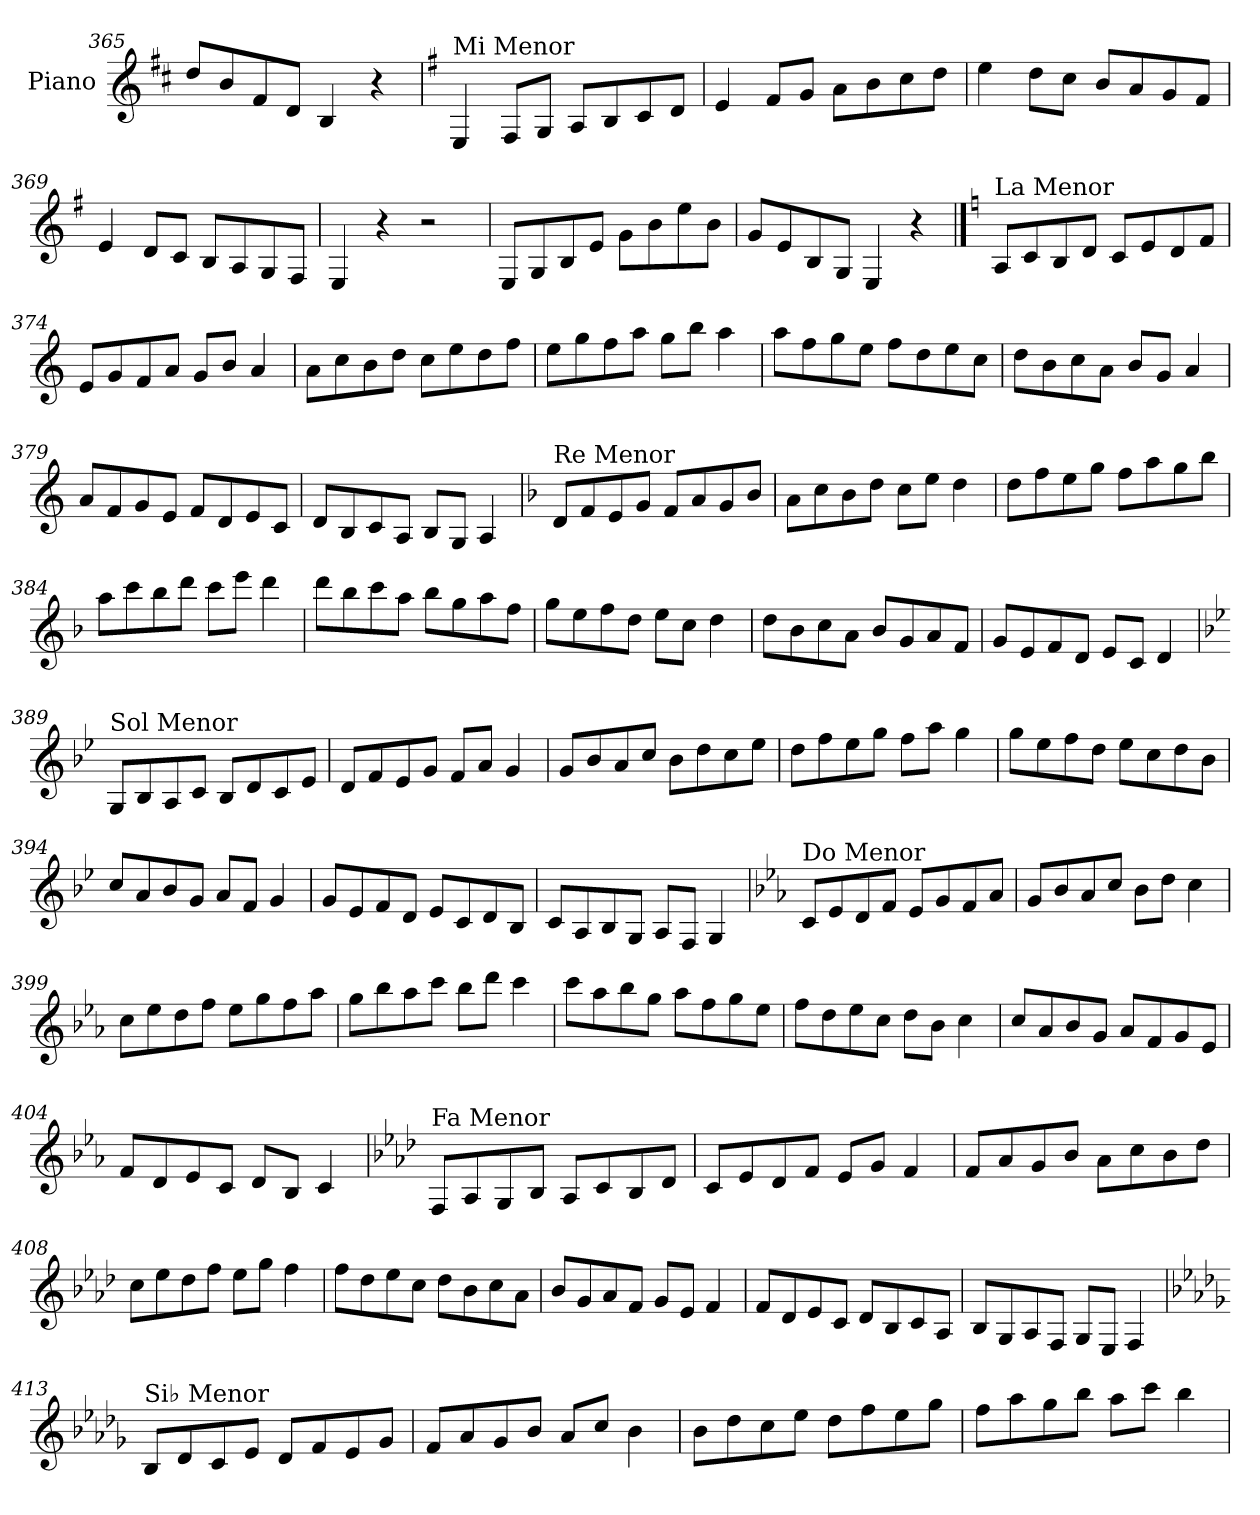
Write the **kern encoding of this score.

**kern
*part1
*staff1
*I"Piano
*I'Pno.
*clefG2
*k[f#c#]
=365
8dd/L
8b/
8f#/
8d/J
4B/
4r
!!LO:LB:g=z
=366
*k[f#]
!LO:TX:a:t=Mi Menor
4E/
8F#/L
8G/J
8A/L
8B/
8c/
8d/J
=367
4e/
8f#/L
8g/J
8a\L
8b\
8cc\
8dd\J
=368
4ee\
8dd\L
8cc\J
8b/L
8a/
8g/
8f#/J
=369
4e/
8d/L
8c/J
8B/L
8A/
8G/
8F#/J
=370
4E/
4r
2r
=371
8E/L
8G/
8B/
8e/J
8g\L
8b\
8ee\
8b\J
=372
8g/L
8e/
8B/
8G/J
4E/
4r
!!LO:PB:g=z
==373
*k[]
!LO:TX:a:t=La Menor
8A/L
8c/
8B/
8d/J
8c/L
8e/
8d/
8f/J
=374
8e/L
8g/
8f/
8a/J
8g/L
8b/J
4a/
=375
8a\L
8cc\
8b\
8dd\J
8cc\L
8ee\
8dd\
8ff\J
=376
8ee\L
8gg\
8ff\
8aa\J
8gg\L
8bb\J
4aa\
!!LO:LB:g=z
=377
8aa\L
8ff\
8gg\
8ee\J
8ff\L
8dd\
8ee\
8cc\J
=378
8dd\L
8b\
8cc\
8a\J
8b/L
8g/J
4a/
=379
8a/L
8f/
8g/
8e/J
8f/L
8d/
8e/
8c/J
=380
8d/L
8B/
8c/
8A/J
8B/L
8G/J
4A/
!!LO:LB:g=z
=381
*k[b-]
!LO:TX:a:t=Re Menor
8d/L
8f/
8e/
8g/J
8f/L
8a/
8g/
8b-/J
=382
8a\L
8cc\
8b-\
8dd\J
8cc\L
8ee\J
4dd\
=383
8dd\L
8ff\
8ee\
8gg\J
8ff\L
8aa\
8gg\
8bb-\J
=384
8aa\L
8ccc\
8bb-\
8ddd\J
8ccc\L
8eee\J
4ddd\
!!LO:LB:g=z
=385
8ddd\L
8bb-\
8ccc\
8aa\J
8bb-\L
8gg\
8aa\
8ff\J
=386
8gg\L
8ee\
8ff\
8dd\J
8ee\L
8cc\J
4dd\
=387
8dd\L
8b-\
8cc\
8a\J
8b-/L
8g/
8a/
8f/J
=388
8g/L
8e/
8f/
8d/J
8e/L
8c/J
4d/
!!LO:LB:g=z
=389
*k[b-e-]
!LO:TX:a:t=Sol Menor
8G/L
8B-/
8A/
8c/J
8B-/L
8d/
8c/
8e-/J
=390
8d/L
8f/
8e-/
8g/J
8f/L
8a/J
4g/
=391
8g/L
8b-/
8a/
8cc/J
8b-\L
8dd\
8cc\
8ee-\J
=392
8dd\L
8ff\
8ee-\
8gg\J
8ff\L
8aa\J
4gg\
!!LO:LB:g=z
=393
8gg\L
8ee-\
8ff\
8dd\J
8ee-\L
8cc\
8dd\
8b-\J
=394
8cc/L
8a/
8b-/
8g/J
8a/L
8f/J
4g/
=395
8g/L
8e-/
8f/
8d/J
8e-/L
8c/
8d/
8B-/J
=396
8c/L
8A/
8B-/
8G/J
8A/L
8F/J
4G/
!!LO:LB:g=z
=397
*k[b-e-a-]
!LO:TX:a:t=Do Menor
8c/L
8e-/
8d/
8f/J
8e-/L
8g/
8f/
8a-/J
=398
8g/L
8b-/
8a-/
8cc/J
8b-\L
8dd\J
4cc\
=399
8cc\L
8ee-\
8dd\
8ff\J
8ee-\L
8gg\
8ff\
8aa-\J
=400
8gg\L
8bb-\
8aa-\
8ccc\J
8bb-\L
8ddd\J
4ccc\
!!LO:LB:g=z
=401
8ccc\L
8aa-\
8bb-\
8gg\J
8aa-\L
8ff\
8gg\
8ee-\J
=402
8ff\L
8dd\
8ee-\
8cc\J
8dd\L
8b-\J
4cc\
=403
8cc/L
8a-/
8b-/
8g/J
8a-/L
8f/
8g/
8e-/J
=404
8f/L
8d/
8e-/
8c/J
8d/L
8B-/J
4c/
!!LO:PB:g=z
=405
*k[b-e-a-d-]
!LO:TX:a:t=Fa Menor
8F/L
8A-/
8G/
8B-/J
8A-/L
8c/
8B-/
8d-/J
=406
8c/L
8e-/
8d-/
8f/J
8e-/L
8g/J
4f/
=407
8f/L
8a-/
8g/
8b-/J
8a-\L
8cc\
8b-\
8dd-\J
=408
8cc\L
8ee-\
8dd-\
8ff\J
8ee-\L
8gg\J
4ff\
!!LO:LB:g=z
=409
8ff\L
8dd-\
8ee-\
8cc\J
8dd-\L
8b-\
8cc\
8a-\J
=410
8b-/L
8g/
8a-/
8f/J
8g/L
8e-/J
4f/
=411
8f/L
8d-/
8e-/
8c/J
8d-/L
8B-/
8c/
8A-/J
=412
8B-/L
8G/
8A-/
8F/J
8G/L
8E-/J
4F/
!!LO:LB:g=z
=413
*k[b-e-a-d-g-]
!LO:TX:a:t=Si♭ Menor
8B-/L
8d-/
8c/
8e-/J
8d-/L
8f/
8e-/
8g-/J
=414
8f/L
8a-/
8g-/
8b-/J
8a-/L
8cc/J
4b-\
=415
8b-\L
8dd-\
8cc\
8ee-\J
8dd-\L
8ff\
8ee-\
8gg-\J
=416
8ff\L
8aa-\
8gg-\
8bb-\J
8aa-\L
8ccc\J
4bb-\
=
*-
